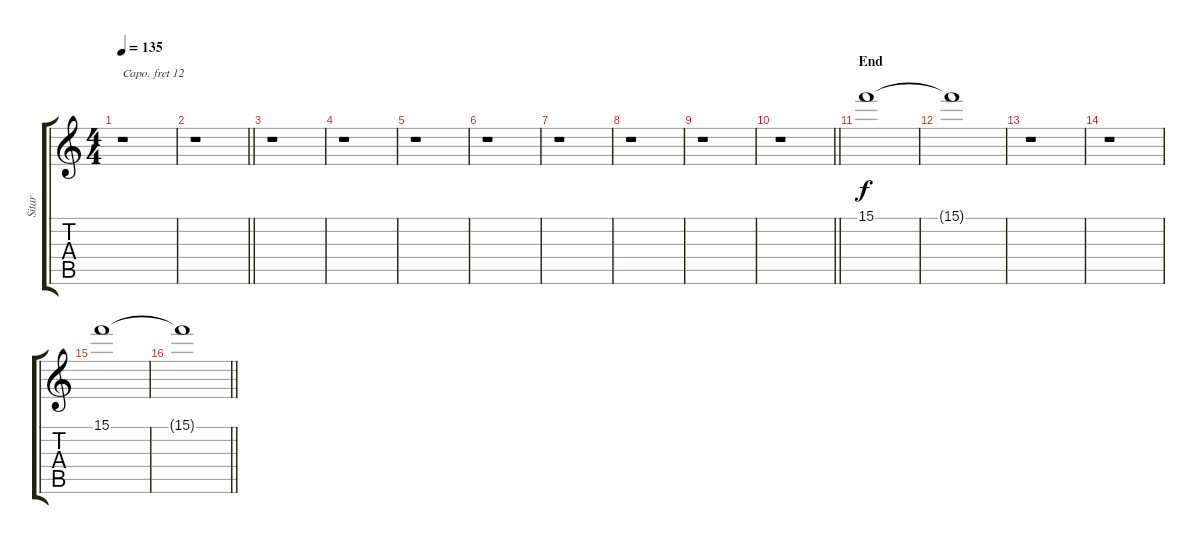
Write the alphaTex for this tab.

\track ("Sitar" "Sitar") {instrument sitar}
\staff {score tabs}
\capo 12
\tuning (D4 A3 F3 C3 G2 C2) {hide}
\ts (4 4)
\tempo 135
\clef g2
\ks c
r.1{dy f} |
\barLineRight lightlight
r.1 |
r.1 |
r.1 |
r.1 |
r.1 |
r.1 |
r.1 |
r.1 |
\barLineRight lightlight
r.1 |
\section ("" "End")
15.1.1 |
15.1{t}.1 |
r.1 |
r.1 |
15.1.1 |
\barLineRight lightlight
15.1{t}.1
